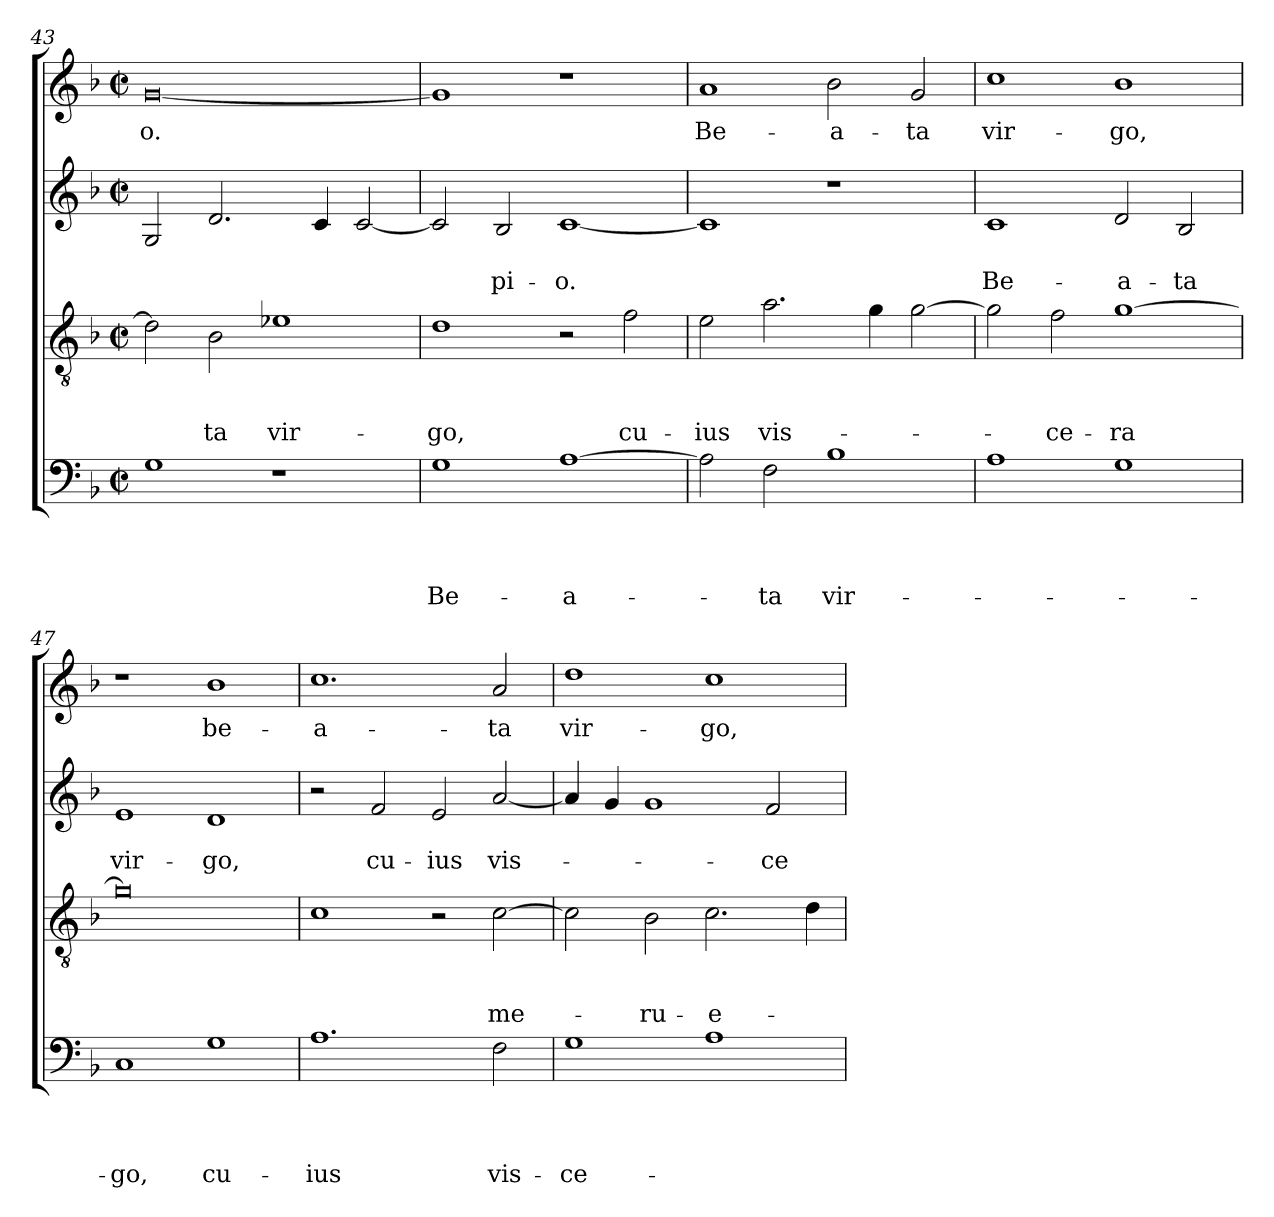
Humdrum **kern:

**kern	**text	**text	**text	**text	**kern	**text	**text	**text	**kern	**text	**text	**kern	**text
*part4	*part4	*part4	*part4	*part4	*part3	*part3	*part3	*part3	*part2	*part2	*part2	*part1	*part1
*staff4	*staff4	*staff4	*staff4	*staff4	*staff3	*staff3	*staff3	*staff3	*staff2	*staff2	*staff2	*staff1	*staff1
!!LO:LB:g=z
*clefF4	*	*	*	*	*clefGv2	*	*	*	*clefG2	*	*	*clefG2	*
*k[b-]	*	*	*	*	*k[b-]	*	*	*	*k[b-]	*	*	*k[b-]	*
*F:	*	*	*	*	*F:	*	*	*	*F:	*	*	*F:	*
*M2/2	*	*	*	*	*M2/2	*	*	*	*M2/2	*	*	*M2/2	*
*met(c|)	*	*	*	*	*met(c|)	*	*	*	*met(c|)	*	*	*met(c|)	*
=43	=43	=43	=43	=43	=43	=43	=43	=43	=43	=43	=43	=43	=43
!	!	!	!	!	!	!	!	!	!	!	!	!	!LO:LY:b
1G	.	.	.	.	2d\]	.	.	.	2G/	.	.	[0g	-o.
!	!	!	!	!	!	!	!	!LO:LY:b	!	!	!	!	!
.	.	.	.	.	2B-\	.	.	-ta	2.d/	.	.	.	.
!	!	!	!	!	!	!	!	!LO:LY:b	!	!	!	!	!
1r	.	.	.	.	1e-X	.	.	vir-	.	.	.	.	.
.	.	.	.	.	.	.	.	.	4c/	.	.	.	.
.	.	.	.	.	.	.	.	.	[2c/	.	.	.	.
=44	=44	=44	=44	=44	=44	=44	=44	=44	=44	=44	=44	=44	=44
!	!	!	!	!LO:LY:b	!	!	!	!LO:LY:b	!	!	!	!	!
1G	.	.	.	Be-	1d	.	.	-go,	2c/]	.	.	1g]	.
!	!	!	!	!	!	!	!	!	!	!	!LO:LY:b	!	!
.	.	.	.	.	.	.	.	.	2B-/	.	-pi-	.	.
!	!	!	!	!LO:LY:b	!	!	!	!	!	!	!LO:LY:b	!	!
[1A	.	.	.	-a-	2r	.	.	.	[1c	.	-o.	1r	.
!	!	!	!	!	!	!	!	!LO:LY:b	!	!	!	!	!
.	.	.	.	.	2f\	.	.	cu-	.	.	.	.	.
=45	=45	=45	=45	=45	=45	=45	=45	=45	=45	=45	=45	=45	=45
!	!	!	!	!	!	!	!	!LO:LY:b	!	!	!	!	!LO:LY:b
2A\]	.	.	.	.	2e\	.	.	-ius	1c]	.	.	1a	Be-
!	!	!	!	!LO:LY:b	!	!	!	!LO:LY:b	!	!	!	!	!
2F\	.	.	.	-ta	2.a\	.	.	vis-	.	.	.	.	.
!	!	!	!	!LO:LY:b	!	!	!	!	!	!	!	!	!LO:LY:b
1B-	.	.	.	vir-	.	.	.	.	1r	.	.	2b-\	-a-
.	.	.	.	.	4g\	.	.	.	.	.	.	.	.
!	!	!	!	!	!	!	!	!	!	!	!	!	!LO:LY:b
.	.	.	.	.	[2g\	.	.	.	.	.	.	2g/	-ta
=46	=46	=46	=46	=46	=46	=46	=46	=46	=46	=46	=46	=46	=46
!	!	!	!	!	!	!	!	!	!	!	!LO:LY:b	!	!LO:LY:b
1A	.	.	.	.	2g\]	.	.	.	1c	.	Be-	1cc	vir-
!	!	!	!	!	!	!	!	!LO:LY:b	!	!	!	!	!
.	.	.	.	.	2f\	.	.	-ce-	.	.	.	.	.
!	!	!	!	!	!	!	!	!LO:LY:b	!	!	!LO:LY:b	!	!LO:LY:b
1G	.	.	.	.	[1g	.	.	-ra	2d/	.	-a-	1b-	-go,
!	!	!	!	!	!	!	!	!	!	!	!LO:LY:b	!	!
.	.	.	.	.	.	.	.	.	2B-/	.	-ta	.	.
=47	=47	=47	=47	=47	=47	=47	=47	=47	=47	=47	=47	=47	=47
!	!	!	!	!LO:LY:b	!	!	!	!	!	!	!LO:LY:b	!	!
1C	.	.	.	-go,	0g]	.	.	.	1e	.	vir-	1r	.
!	!	!	!	!LO:LY:b	!	!	!	!	!	!	!LO:LY:b	!	!LO:LY:b
1G	.	.	.	cu-	.	.	.	.	1d	.	-go,	1b-	be-
=48	=48	=48	=48	=48	=48	=48	=48	=48	=48	=48	=48	=48	=48
!	!	!	!	!LO:LY:b	!	!	!	!	!	!	!	!	!LO:LY:b
1.A	.	.	.	-ius	1c	.	.	.	2r	.	.	1.cc	-a-
!	!	!	!	!	!	!	!	!	!	!	!LO:LY:b	!	!
.	.	.	.	.	.	.	.	.	2f/	.	cu-	.	.
!	!	!	!	!	!	!	!	!	!	!	!LO:LY:b	!	!
.	.	.	.	.	2r	.	.	.	2e/	.	-ius	.	.
!	!	!	!	!LO:LY:b	!	!	!	!LO:LY:b	!	!	!LO:LY:b	!	!LO:LY:b
2F\	.	.	.	vis-	[2c\	.	.	me-	[2a/	.	vis-	2a/	-ta
!!LO:PB:g=z
=49	=49	=49	=49	=49	=49	=49	=49	=49	=49	=49	=49	=49	=49
!	!	!	!	!LO:LY:b	!	!	!	!	!	!	!	!	!LO:LY:b
1G	.	.	.	-ce-	2c\]	.	.	.	4a/]	.	.	1dd	vir-
.	.	.	.	.	.	.	.	.	4g/	.	.	.	.
!	!	!	!	!	!	!	!	!LO:LY:b	!	!	!	!	!
.	.	.	.	.	2B-\	.	.	-ru-	1g	.	.	.	.
!	!	!	!	!	!	!	!	!LO:LY:b	!	!	!	!	!LO:LY:b
1A	.	.	.	.	2.c\	.	.	-e-	.	.	.	1cc	-go,
!	!	!	!	!	!	!	!	!	!	!	!LO:LY:b	!	!
.	.	.	.	.	.	.	.	.	2f/	.	-ce-	.	.
.	.	.	.	.	4d\	.	.	.	.	.	.	.	.
=	=	=	=	=	=	=	=	=	=	=	=	=	=
*-	*-	*-	*-	*-	*-	*-	*-	*-	*-	*-	*-	*-	*-
